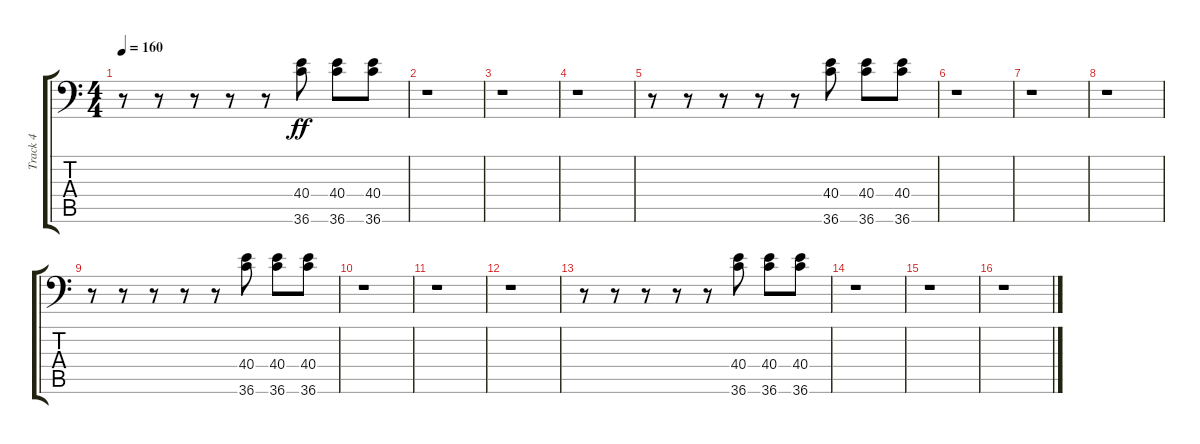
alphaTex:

\track ("Track 4" "Track 4") {instrument acousticgrandpiano}
\staff {score tabs}
\tuning (C-1 C-1 C-1 C-1 C-1 C-1) {hide}
\ts (4 4)
\tempo 160
\clef f4
\ks c
r.8{dy ff} r.8 r.8 r.8 r.8 (40.4 36.6).8 (40.4 36.6).8 (40.4 36.6).8 |
r.1 |
r.1 |
r.1 |
r.8 r.8 r.8 r.8 r.8 (40.4 36.6).8 (40.4 36.6).8 (40.4 36.6).8 |
r.1 |
r.1 |
r.1 |
r.8 r.8 r.8 r.8 r.8 (40.4 36.6).8 (40.4 36.6).8 (40.4 36.6).8 |
r.1 |
r.1 |
r.1 |
r.8 r.8 r.8 r.8 r.8 (40.4 36.6).8 (40.4 36.6).8 (40.4 36.6).8 |
r.1 |
r.1 |
r.1
